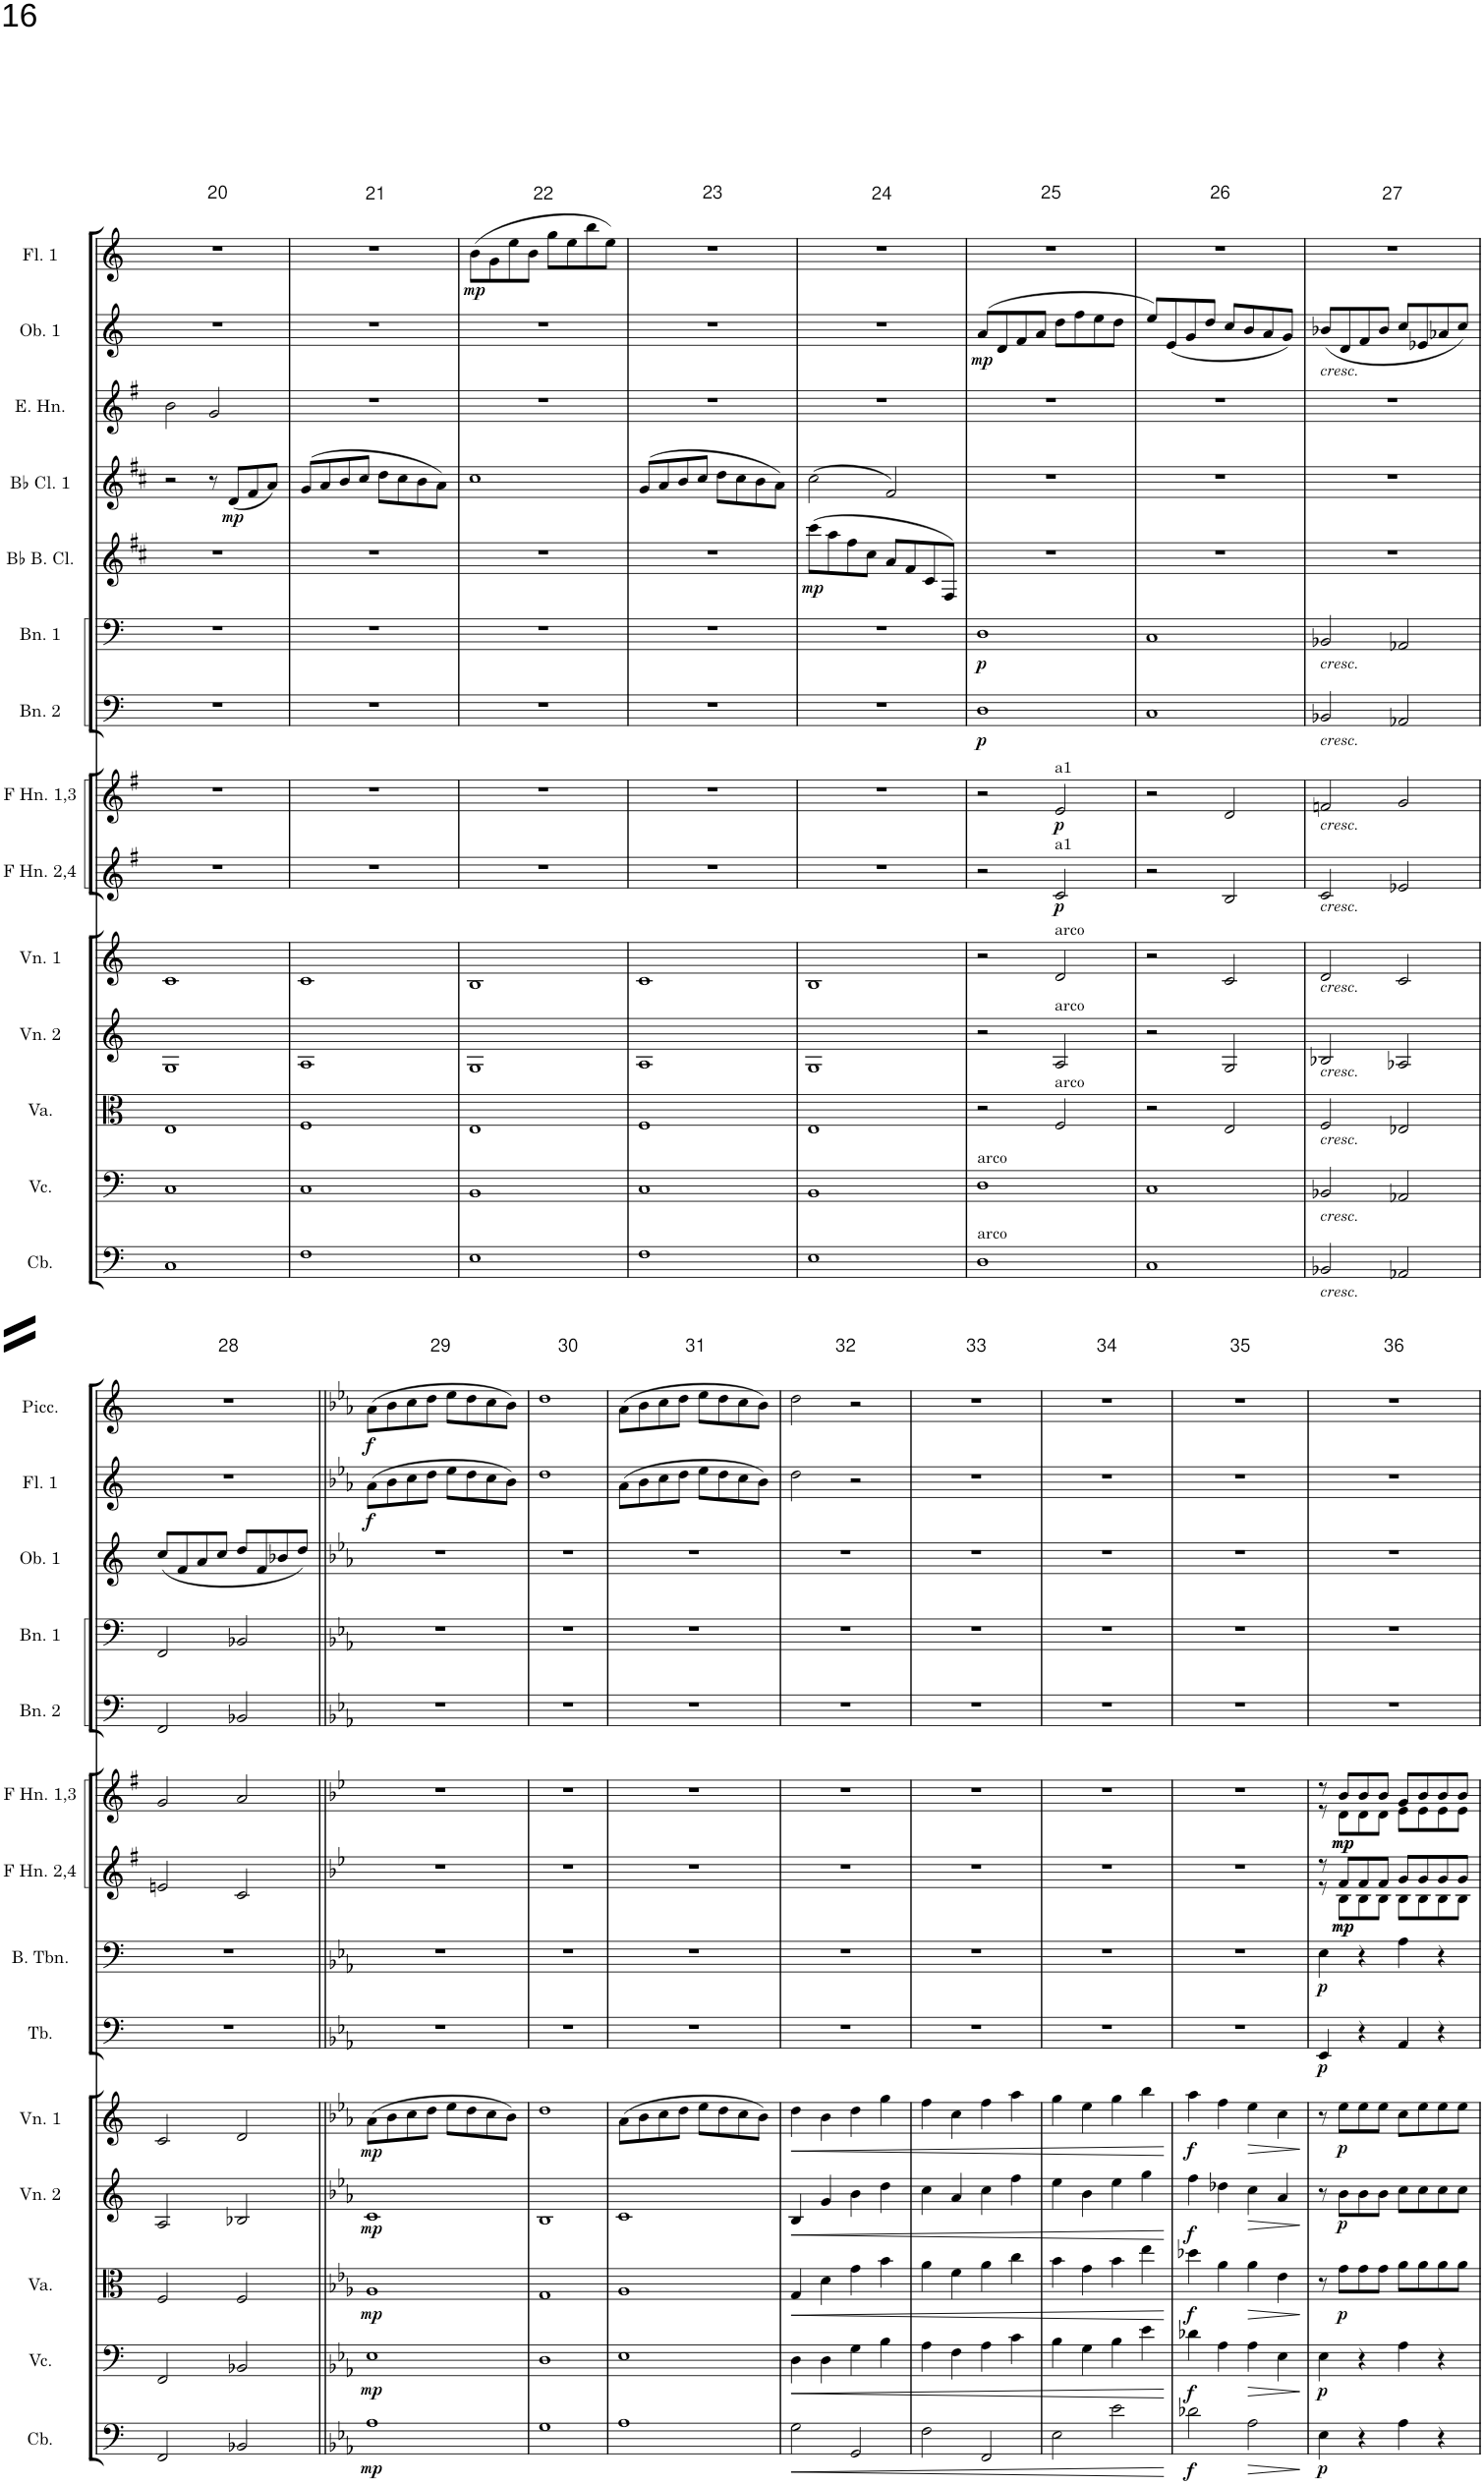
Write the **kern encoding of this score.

**kern	**dynam	**kern	**dynam	**kern	**dynam	**kern	**dynam	**kern	**dynam	**kern	**dynam	**kern	**dynam	**kern	**dynam	**kern	**dynam	**kern	**dynam	**kern	**dynam	**kern	**dynam	**kern	**dynam	**kern	**kern	**dynam	**kern	**dynam	**kern	**dynam
*part17	*part17	*part16	*part16	*part15	*part15	*part14	*part14	*part13	*part13	*part12	*part12	*part11	*part11	*part10	*part10	*part9	*part9	*part8	*part8	*part7	*part7	*part6	*part6	*part5	*part5	*part4	*part3	*part3	*part2	*part2	*part1	*part1
*staff17	*staff17	*staff16	*staff16	*staff15	*staff15	*staff14	*staff14	*staff13	*staff13	*staff12	*staff12	*staff11	*staff11	*staff10	*staff10	*staff9	*staff9	*staff8	*staff8	*staff7	*staff7	*staff6	*staff6	*staff5	*staff5	*staff4	*staff3	*staff3	*staff2	*staff2	*staff1	*staff1
*I"Contrabass	*	*I"Violoncello	*	*I"Viola	*	*I"Violin 2	*	*I"Violin 1	*	*I"Tuba	*	*I"Bass Trombone	*	*I"Horn in F 2,4	*	*I"Horn in F 1,3	*	*I"Bassoon 2	*	*I"Bassoon 1	*	*I"Bb Bass Clarinet	*	*I"Bb Clarinet 1	*	*I"English Horn	*I"Oboe 1	*	*I"Flute 1	*	*I"Piccolo	*
*I'Cb.	*	*I'Vc.	*	*I'Va.	*	*I'Vn. 2	*	*I'Vn. 1	*	*I'Tb.	*	*I'B. Tbn.	*	*	*	*	*	*I'Bn. 2	*	*I'Bn. 1	*	*I'Bb B. Cl.	*	*I'Bb Cl. 1	*	*I'E. Hn.	*I'Ob. 1	*	*I'Fl. 1	*	*I'Picc.	*
!!LO:PB:g=z
*clefF4	*	*clefF4	*	*clefC3	*	*clefG2	*	*clefG2	*	*clefF4	*	*clefF4	*	*clefG2	*	*clefG2	*	*clefF4	*	*clefF4	*	*clefG2	*	*clefG2	*	*clefG2	*clefG2	*	*clefG2	*	*clefG2	*
*Trd7c12	*	*	*	*	*	*	*	*	*	*	*	*	*	*Trd4c7	*	*Trd4c7	*	*	*	*	*	*Trd8c14	*	*Trd1c2	*	*Trd4c7	*	*	*	*	*Trd-7c-12	*
*k[]	*	*k[]	*	*k[]	*	*k[]	*	*k[]	*	*k[]	*	*k[]	*	*k[f#]	*	*k[f#]	*	*k[]	*	*k[]	*	*k[f#c#]	*	*k[f#c#]	*	*k[f#]	*k[]	*	*k[]	*	*k[]	*
*M4/4	*	*M4/4	*	*M4/4	*	*M4/4	*	*M4/4	*	*M4/4	*	*M4/4	*	*M4/4	*	*M4/4	*	*M4/4	*	*M4/4	*	*M4/4	*	*M4/4	*	*M4/4	*M4/4	*	*M4/4	*	*M4/4	*
=20	=20	=20	=20	=20	=20	=20	=20	=20	=20	=20	=20	=20	=20	=20	=20	=20	=20	=20	=20	=20	=20	=20	=20	=20	=20	=20	=20	=20	=20	=20	=20	=20
1C	.	1C	.	1E	.	1G	.	1c	.	1r	.	1r	.	1r	.	1r	.	1r	.	1r	.	1r	.	2r	.	2b\	1r	.	1r	.	1r	.
.	.	.	.	.	.	.	.	.	.	.	.	.	.	.	.	.	.	.	.	.	.	.	.	8r	.	2g/	.	.	.	.	.	.
!	!	!	!	!	!	!	!	!	!	!	!	!	!	!	!	!	!	!	!	!	!	!	!	!	!LO:DY:b	!	!	!	!	!	!	!
.	.	.	.	.	.	.	.	.	.	.	.	.	.	.	.	.	.	.	.	.	.	.	.	(8d/L	mp	.	.	.	.	.	.	.
.	.	.	.	.	.	.	.	.	.	.	.	.	.	.	.	.	.	.	.	.	.	.	.	8f#/	.	.	.	.	.	.	.	.
.	.	.	.	.	.	.	.	.	.	.	.	.	.	.	.	.	.	.	.	.	.	.	.	8a/J)	.	.	.	.	.	.	.	.
=21	=21	=21	=21	=21	=21	=21	=21	=21	=21	=21	=21	=21	=21	=21	=21	=21	=21	=21	=21	=21	=21	=21	=21	=21	=21	=21	=21	=21	=21	=21	=21	=21
1F	.	1C	.	1F	.	1A	.	1c	.	1r	.	1r	.	1r	.	1r	.	1r	.	1r	.	1r	.	(8g/L	.	1r	1r	.	1r	.	1r	.
.	.	.	.	.	.	.	.	.	.	.	.	.	.	.	.	.	.	.	.	.	.	.	.	8a/	.	.	.	.	.	.	.	.
.	.	.	.	.	.	.	.	.	.	.	.	.	.	.	.	.	.	.	.	.	.	.	.	8b/	.	.	.	.	.	.	.	.
.	.	.	.	.	.	.	.	.	.	.	.	.	.	.	.	.	.	.	.	.	.	.	.	8cc#/J	.	.	.	.	.	.	.	.
.	.	.	.	.	.	.	.	.	.	.	.	.	.	.	.	.	.	.	.	.	.	.	.	8dd\L	.	.	.	.	.	.	.	.
.	.	.	.	.	.	.	.	.	.	.	.	.	.	.	.	.	.	.	.	.	.	.	.	8cc#\	.	.	.	.	.	.	.	.
.	.	.	.	.	.	.	.	.	.	.	.	.	.	.	.	.	.	.	.	.	.	.	.	8b\	.	.	.	.	.	.	.	.
.	.	.	.	.	.	.	.	.	.	.	.	.	.	.	.	.	.	.	.	.	.	.	.	8a\J)	.	.	.	.	.	.	.	.
=22	=22	=22	=22	=22	=22	=22	=22	=22	=22	=22	=22	=22	=22	=22	=22	=22	=22	=22	=22	=22	=22	=22	=22	=22	=22	=22	=22	=22	=22	=22	=22	=22
!	!	!	!	!	!	!	!	!	!	!	!	!	!	!	!	!	!	!	!	!	!	!	!	!	!	!	!	!	!	!LO:DY:b	!	!
1E	.	1BB	.	1E	.	1G	.	1B	.	1r	.	1r	.	1r	.	1r	.	1r	.	1r	.	1r	.	1cc#	.	1r	1r	.	(8b\L	mp	1r	.
.	.	.	.	.	.	.	.	.	.	.	.	.	.	.	.	.	.	.	.	.	.	.	.	.	.	.	.	.	8g\	.	.	.
.	.	.	.	.	.	.	.	.	.	.	.	.	.	.	.	.	.	.	.	.	.	.	.	.	.	.	.	.	8ee\	.	.	.
.	.	.	.	.	.	.	.	.	.	.	.	.	.	.	.	.	.	.	.	.	.	.	.	.	.	.	.	.	8b\J	.	.	.
.	.	.	.	.	.	.	.	.	.	.	.	.	.	.	.	.	.	.	.	.	.	.	.	.	.	.	.	.	8gg\L	.	.	.
.	.	.	.	.	.	.	.	.	.	.	.	.	.	.	.	.	.	.	.	.	.	.	.	.	.	.	.	.	8ee\	.	.	.
.	.	.	.	.	.	.	.	.	.	.	.	.	.	.	.	.	.	.	.	.	.	.	.	.	.	.	.	.	8bb\	.	.	.
.	.	.	.	.	.	.	.	.	.	.	.	.	.	.	.	.	.	.	.	.	.	.	.	.	.	.	.	.	8ee\J)	.	.	.
=23	=23	=23	=23	=23	=23	=23	=23	=23	=23	=23	=23	=23	=23	=23	=23	=23	=23	=23	=23	=23	=23	=23	=23	=23	=23	=23	=23	=23	=23	=23	=23	=23
1F	.	1C	.	1F	.	1A	.	1c	.	1r	.	1r	.	1r	.	1r	.	1r	.	1r	.	1r	.	(8g/L	.	1r	1r	.	1r	.	1r	.
.	.	.	.	.	.	.	.	.	.	.	.	.	.	.	.	.	.	.	.	.	.	.	.	8a/	.	.	.	.	.	.	.	.
.	.	.	.	.	.	.	.	.	.	.	.	.	.	.	.	.	.	.	.	.	.	.	.	8b/	.	.	.	.	.	.	.	.
.	.	.	.	.	.	.	.	.	.	.	.	.	.	.	.	.	.	.	.	.	.	.	.	8cc#/J	.	.	.	.	.	.	.	.
.	.	.	.	.	.	.	.	.	.	.	.	.	.	.	.	.	.	.	.	.	.	.	.	8dd\L	.	.	.	.	.	.	.	.
.	.	.	.	.	.	.	.	.	.	.	.	.	.	.	.	.	.	.	.	.	.	.	.	8cc#\	.	.	.	.	.	.	.	.
.	.	.	.	.	.	.	.	.	.	.	.	.	.	.	.	.	.	.	.	.	.	.	.	8b\	.	.	.	.	.	.	.	.
.	.	.	.	.	.	.	.	.	.	.	.	.	.	.	.	.	.	.	.	.	.	.	.	8a\J)	.	.	.	.	.	.	.	.
=24	=24	=24	=24	=24	=24	=24	=24	=24	=24	=24	=24	=24	=24	=24	=24	=24	=24	=24	=24	=24	=24	=24	=24	=24	=24	=24	=24	=24	=24	=24	=24	=24
!	!	!	!	!	!	!	!	!	!	!	!	!	!	!	!	!	!	!	!	!	!	!	!LO:DY:b	!	!	!	!	!	!	!	!	!
1E	.	1BB	.	1E	.	1G	.	1B	.	1r	.	1r	.	1r	.	1r	.	1r	.	1r	.	(8ccc#\L	mp	(2cc#\	.	1r	1r	.	1r	.	1r	.
.	.	.	.	.	.	.	.	.	.	.	.	.	.	.	.	.	.	.	.	.	.	8aa\	.	.	.	.	.	.	.	.	.	.
.	.	.	.	.	.	.	.	.	.	.	.	.	.	.	.	.	.	.	.	.	.	8ff#\	.	.	.	.	.	.	.	.	.	.
.	.	.	.	.	.	.	.	.	.	.	.	.	.	.	.	.	.	.	.	.	.	8cc#\J	.	.	.	.	.	.	.	.	.	.
.	.	.	.	.	.	.	.	.	.	.	.	.	.	.	.	.	.	.	.	.	.	8a/L	.	2f#/)	.	.	.	.	.	.	.	.
.	.	.	.	.	.	.	.	.	.	.	.	.	.	.	.	.	.	.	.	.	.	8f#/	.	.	.	.	.	.	.	.	.	.
.	.	.	.	.	.	.	.	.	.	.	.	.	.	.	.	.	.	.	.	.	.	8c#/	.	.	.	.	.	.	.	.	.	.
.	.	.	.	.	.	.	.	.	.	.	.	.	.	.	.	.	.	.	.	.	.	8F#/J)	.	.	.	.	.	.	.	.	.	.
=25	=25	=25	=25	=25	=25	=25	=25	=25	=25	=25	=25	=25	=25	=25	=25	=25	=25	=25	=25	=25	=25	=25	=25	=25	=25	=25	=25	=25	=25	=25	=25	=25
!	!	!LO:TX:a:t=arco	!	!	!	!	!	!	!	!	!	!	!	!	!	!	!	!	!	!	!	!	!	!	!	!	!	!	!	!	!	!
!LO:TX:a:t=arco	!	!	!	!	!	!	!	!	!	!	!	!	!	!	!	!	!	!	!	!	!	!	!	!	!	!	!	!	!	!	!	!
!	!	!	!	!	!	!	!	!	!	!	!	!	!	!	!	!	!	!	!LO:DY:b	!	!LO:DY:b	!	!	!	!	!	!	!LO:DY:b	!	!	!	!
1D	.	1D	.	2r	.	2r	.	2r	.	1r	.	1r	.	2r	.	2r	.	1D	p	1D	p	1r	.	1r	.	1r	(8a/L	mp	1r	.	1r	.
.	.	.	.	.	.	.	.	.	.	.	.	.	.	.	.	.	.	.	.	.	.	.	.	.	.	.	8d/	.	.	.	.	.
.	.	.	.	.	.	.	.	.	.	.	.	.	.	.	.	.	.	.	.	.	.	.	.	.	.	.	8f/	.	.	.	.	.
.	.	.	.	.	.	.	.	.	.	.	.	.	.	.	.	.	.	.	.	.	.	.	.	.	.	.	8a/J	.	.	.	.	.
!	!	!	!	!	!	!	!	!	!	!	!	!	!	!	!	!LO:TX:a:t=a1	!	!	!	!	!	!	!	!	!	!	!	!	!	!	!	!
!	!	!	!	!	!	!	!	!	!	!	!	!	!	!LO:TX:a:t=a1	!	!	!	!	!	!	!	!	!	!	!	!	!	!	!	!	!	!
!	!	!	!	!	!	!	!	!LO:TX:a:t=arco	!	!	!	!	!	!	!	!	!	!	!	!	!	!	!	!	!	!	!	!	!	!	!	!
!	!	!	!	!	!	!LO:TX:a:t=arco	!	!	!	!	!	!	!	!	!	!	!	!	!	!	!	!	!	!	!	!	!	!	!	!	!	!
!	!	!	!	!LO:TX:a:t=arco	!	!	!	!	!	!	!	!	!	!	!	!	!	!	!	!	!	!	!	!	!	!	!	!	!	!	!	!
!	!	!	!	!	!	!	!	!	!	!	!	!	!	!	!LO:DY:b	!	!LO:DY:b	!	!	!	!	!	!	!	!	!	!	!	!	!	!	!
.	.	.	.	2F/	.	2A/	.	2d/	.	.	.	.	.	2c/	p	2e/	p	.	.	.	.	.	.	.	.	.	8dd\L	.	.	.	.	.
.	.	.	.	.	.	.	.	.	.	.	.	.	.	.	.	.	.	.	.	.	.	.	.	.	.	.	8ff\	.	.	.	.	.
.	.	.	.	.	.	.	.	.	.	.	.	.	.	.	.	.	.	.	.	.	.	.	.	.	.	.	8ee\	.	.	.	.	.
.	.	.	.	.	.	.	.	.	.	.	.	.	.	.	.	.	.	.	.	.	.	.	.	.	.	.	8dd\J	.	.	.	.	.
=26	=26	=26	=26	=26	=26	=26	=26	=26	=26	=26	=26	=26	=26	=26	=26	=26	=26	=26	=26	=26	=26	=26	=26	=26	=26	=26	=26	=26	=26	=26	=26	=26
1C	.	1C	.	2r	.	2r	.	2r	.	1r	.	1r	.	2r	.	2r	.	1C	.	1C	.	1r	.	1r	.	1r	8ee/L)	.	1r	.	1r	.
.	.	.	.	.	.	.	.	.	.	.	.	.	.	.	.	.	.	.	.	.	.	.	.	.	.	.	(8e/	.	.	.	.	.
.	.	.	.	.	.	.	.	.	.	.	.	.	.	.	.	.	.	.	.	.	.	.	.	.	.	.	8g/	.	.	.	.	.
.	.	.	.	.	.	.	.	.	.	.	.	.	.	.	.	.	.	.	.	.	.	.	.	.	.	.	8dd/J	.	.	.	.	.
.	.	.	.	2E/	.	2G/	.	2c/	.	.	.	.	.	2B/	.	2d/	.	.	.	.	.	.	.	.	.	.	8cc/L	.	.	.	.	.
.	.	.	.	.	.	.	.	.	.	.	.	.	.	.	.	.	.	.	.	.	.	.	.	.	.	.	8b/	.	.	.	.	.
.	.	.	.	.	.	.	.	.	.	.	.	.	.	.	.	.	.	.	.	.	.	.	.	.	.	.	8a/	.	.	.	.	.
.	.	.	.	.	.	.	.	.	.	.	.	.	.	.	.	.	.	.	.	.	.	.	.	.	.	.	8g/J)	.	.	.	.	.
=27	=27	=27	=27	=27	=27	=27	=27	=27	=27	=27	=27	=27	=27	=27	=27	=27	=27	=27	=27	=27	=27	=27	=27	=27	=27	=27	=27	=27	=27	=27	=27	=27
!	!	!	!	!	!	!	!	!	!	!	!	!	!	!	!	!	!	!	!	!	!	!	!	!	!	!	!LO:TX:b:i:t=cresc.	!	!	!	!	!
!	!	!	!	!	!	!	!	!	!	!	!	!	!	!	!	!	!	!	!	!LO:TX:b:i:t=cresc.	!	!	!	!	!	!	!	!	!	!	!	!
!	!	!	!	!	!	!	!	!	!	!	!	!	!	!	!	!	!	!LO:TX:b:i:t=cresc.	!	!	!	!	!	!	!	!	!	!	!	!	!	!
!	!	!	!	!	!	!	!	!	!	!	!	!	!	!	!	!LO:TX:b:i:t=cresc.	!	!	!	!	!	!	!	!	!	!	!	!	!	!	!	!
!	!	!	!	!	!	!	!	!	!	!	!	!	!	!LO:TX:b:i:t=cresc.	!	!	!	!	!	!	!	!	!	!	!	!	!	!	!	!	!	!
!	!	!	!	!	!	!	!	!LO:TX:b:i:t=cresc.	!	!	!	!	!	!	!	!	!	!	!	!	!	!	!	!	!	!	!	!	!	!	!	!
!	!	!	!	!	!	!LO:TX:b:i:t=cresc.	!	!	!	!	!	!	!	!	!	!	!	!	!	!	!	!	!	!	!	!	!	!	!	!	!	!
!	!	!	!	!LO:TX:b:i:t=cresc.	!	!	!	!	!	!	!	!	!	!	!	!	!	!	!	!	!	!	!	!	!	!	!	!	!	!	!	!
!	!	!LO:TX:b:i:t=cresc.	!	!	!	!	!	!	!	!	!	!	!	!	!	!	!	!	!	!	!	!	!	!	!	!	!	!	!	!	!	!
!LO:TX:b:i:t=cresc.	!	!	!	!	!	!	!	!	!	!	!	!	!	!	!	!	!	!	!	!	!	!	!	!	!	!	!	!	!	!	!	!
2BB-X/	.	2BB-X/	.	2F/	.	2B-X/	.	2d/	.	1r	.	1r	.	2c/	.	2fn/	.	2BB-X/	.	2BB-X/	.	1r	.	1r	.	1r	(8b-X/L	.	1r	.	1r	.
.	.	.	.	.	.	.	.	.	.	.	.	.	.	.	.	.	.	.	.	.	.	.	.	.	.	.	8d/	.	.	.	.	.
.	.	.	.	.	.	.	.	.	.	.	.	.	.	.	.	.	.	.	.	.	.	.	.	.	.	.	8f/	.	.	.	.	.
.	.	.	.	.	.	.	.	.	.	.	.	.	.	.	.	.	.	.	.	.	.	.	.	.	.	.	8b-/J	.	.	.	.	.
2AA-X/	.	2AA-X/	.	2E-X/	.	2A-X/	.	2c/	.	.	.	.	.	2e-X/	.	2g/	.	2AA-X/	.	2AA-X/	.	.	.	.	.	.	8cc/L	.	.	.	.	.
.	.	.	.	.	.	.	.	.	.	.	.	.	.	.	.	.	.	.	.	.	.	.	.	.	.	.	8e-X/	.	.	.	.	.
.	.	.	.	.	.	.	.	.	.	.	.	.	.	.	.	.	.	.	.	.	.	.	.	.	.	.	8a-X/	.	.	.	.	.
.	.	.	.	.	.	.	.	.	.	.	.	.	.	.	.	.	.	.	.	.	.	.	.	.	.	.	8cc/J)	.	.	.	.	.
!!LO:LB:g=z
=28	=28	=28	=28	=28	=28	=28	=28	=28	=28	=28	=28	=28	=28	=28	=28	=28	=28	=28	=28	=28	=28	=28	=28	=28	=28	=28	=28	=28	=28	=28	=28	=28
2FF/	.	2FF/	.	2F/	.	2A/	.	2c/	.	1r	.	1r	.	2en/	.	2g/	.	2FF/	.	2FF/	.	1r	.	1r	.	1r	(8cc/L	.	1r	.	1r	.
.	.	.	.	.	.	.	.	.	.	.	.	.	.	.	.	.	.	.	.	.	.	.	.	.	.	.	8f/	.	.	.	.	.
.	.	.	.	.	.	.	.	.	.	.	.	.	.	.	.	.	.	.	.	.	.	.	.	.	.	.	8a/	.	.	.	.	.
.	.	.	.	.	.	.	.	.	.	.	.	.	.	.	.	.	.	.	.	.	.	.	.	.	.	.	8cc/J	.	.	.	.	.
2BB-X/	.	2BB-X/	.	2F/	.	2B-X/	.	2d/	.	.	.	.	.	2c/	.	2a/	.	2BB-X/	.	2BB-X/	.	.	.	.	.	.	8dd/L	.	.	.	.	.
.	.	.	.	.	.	.	.	.	.	.	.	.	.	.	.	.	.	.	.	.	.	.	.	.	.	.	8f/	.	.	.	.	.
.	.	.	.	.	.	.	.	.	.	.	.	.	.	.	.	.	.	.	.	.	.	.	.	.	.	.	8b-X/	.	.	.	.	.
.	.	.	.	.	.	.	.	.	.	.	.	.	.	.	.	.	.	.	.	.	.	.	.	.	.	.	8dd/J)	.	.	.	.	.
=29||	=29||	=29||	=29||	=29||	=29||	=29||	=29||	=29||	=29||	=29||	=29||	=29||	=29||	=29||	=29||	=29||	=29||	=29||	=29||	=29||	=29||	=29||	=29||	=29||	=29||	=29||	=29||	=29||	=29||	=29||	=29||	=29||
*k[b-e-a-]	*	*k[b-e-a-]	*	*k[b-e-a-]	*	*k[b-e-a-]	*	*k[b-e-a-]	*	*k[b-e-a-]	*	*k[b-e-a-]	*	*k[b-e-]	*	*k[b-e-]	*	*k[b-e-a-]	*	*k[b-e-a-]	*	*k[b-]	*	*k[b-]	*	*k[b-e-]	*k[b-e-a-]	*	*k[b-e-a-]	*	*k[b-e-a-]	*
!	!LO:DY:b	!	!LO:DY:b	!	!LO:DY:b	!	!LO:DY:b	!	!LO:DY:b	!	!	!	!	!	!	!	!	!	!	!	!	!	!	!	!	!	!	!	!	!LO:DY:b	!	!LO:DY:b
1A-	mp	1E-	mp	1A-	mp	1c	mp	(8a-\L	mp	1r	.	1r	.	1r	.	1r	.	1r	.	1r	.	1r	.	1r	.	1r	1r	.	(8a-\L	f	(8a-\L	f
.	.	.	.	.	.	.	.	8b-\	.	.	.	.	.	.	.	.	.	.	.	.	.	.	.	.	.	.	.	.	8b-\	.	8b-\	.
.	.	.	.	.	.	.	.	8cc\	.	.	.	.	.	.	.	.	.	.	.	.	.	.	.	.	.	.	.	.	8cc\	.	8cc\	.
.	.	.	.	.	.	.	.	8dd\J	.	.	.	.	.	.	.	.	.	.	.	.	.	.	.	.	.	.	.	.	8dd\J	.	8dd\J	.
.	.	.	.	.	.	.	.	8ee-\L	.	.	.	.	.	.	.	.	.	.	.	.	.	.	.	.	.	.	.	.	8ee-\L	.	8ee-\L	.
.	.	.	.	.	.	.	.	8dd\	.	.	.	.	.	.	.	.	.	.	.	.	.	.	.	.	.	.	.	.	8dd\	.	8dd\	.
.	.	.	.	.	.	.	.	8cc\	.	.	.	.	.	.	.	.	.	.	.	.	.	.	.	.	.	.	.	.	8cc\	.	8cc\	.
.	.	.	.	.	.	.	.	8b-\J)	.	.	.	.	.	.	.	.	.	.	.	.	.	.	.	.	.	.	.	.	8b-\J)	.	8b-\J)	.
=30	=30	=30	=30	=30	=30	=30	=30	=30	=30	=30	=30	=30	=30	=30	=30	=30	=30	=30	=30	=30	=30	=30	=30	=30	=30	=30	=30	=30	=30	=30	=30	=30
1G	.	1D	.	1G	.	1B-	.	1dd	.	1r	.	1r	.	1r	.	1r	.	1r	.	1r	.	1r	.	1r	.	1r	1r	.	1dd	.	1dd	.
=31	=31	=31	=31	=31	=31	=31	=31	=31	=31	=31	=31	=31	=31	=31	=31	=31	=31	=31	=31	=31	=31	=31	=31	=31	=31	=31	=31	=31	=31	=31	=31	=31
1A-	.	1E-	.	1A-	.	1c	.	(8a-\L	.	1r	.	1r	.	1r	.	1r	.	1r	.	1r	.	1r	.	1r	.	1r	1r	.	(8a-\L	.	(8a-\L	.
.	.	.	.	.	.	.	.	8b-\	.	.	.	.	.	.	.	.	.	.	.	.	.	.	.	.	.	.	.	.	8b-\	.	8b-\	.
.	.	.	.	.	.	.	.	8cc\	.	.	.	.	.	.	.	.	.	.	.	.	.	.	.	.	.	.	.	.	8cc\	.	8cc\	.
.	.	.	.	.	.	.	.	8dd\J	.	.	.	.	.	.	.	.	.	.	.	.	.	.	.	.	.	.	.	.	8dd\J	.	8dd\J	.
.	.	.	.	.	.	.	.	8ee-\L	.	.	.	.	.	.	.	.	.	.	.	.	.	.	.	.	.	.	.	.	8ee-\L	.	8ee-\L	.
.	.	.	.	.	.	.	.	8dd\	.	.	.	.	.	.	.	.	.	.	.	.	.	.	.	.	.	.	.	.	8dd\	.	8dd\	.
.	.	.	.	.	.	.	.	8cc\	.	.	.	.	.	.	.	.	.	.	.	.	.	.	.	.	.	.	.	.	8cc\	.	8cc\	.
.	.	.	.	.	.	.	.	8b-\J)	.	.	.	.	.	.	.	.	.	.	.	.	.	.	.	.	.	.	.	.	8b-\J)	.	8b-\J)	.
=32	=32	=32	=32	=32	=32	=32	=32	=32	=32	=32	=32	=32	=32	=32	=32	=32	=32	=32	=32	=32	=32	=32	=32	=32	=32	=32	=32	=32	=32	=32	=32	=32
!	!LO:HP:b	!	!LO:HP:b	!	!LO:HP:b	!	!LO:HP:b	!	!LO:HP:b	!	!	!	!	!	!	!	!	!	!	!	!	!	!	!	!	!	!	!	!	!	!	!
2G\	<	4D\	<	4G/	<	4B-/	<	4dd\	<	1r	.	1r	.	1r	.	1r	.	1r	.	1r	.	1r	.	1r	.	1r	1r	.	2dd\	.	2dd\	.
.	.	4D\	.	4d\	.	4g/	.	4b-\	.	.	.	.	.	.	.	.	.	.	.	.	.	.	.	.	.	.	.	.	.	.	.	.
2GG/	.	4G\	.	4g\	.	4b-\	.	4dd\	.	.	.	.	.	.	.	.	.	.	.	.	.	.	.	.	.	.	.	.	2r	.	2r	.
.	.	4B-\	.	4b-\	.	4dd\	.	4gg\	.	.	.	.	.	.	.	.	.	.	.	.	.	.	.	.	.	.	.	.	.	.	.	.
=33	=33	=33	=33	=33	=33	=33	=33	=33	=33	=33	=33	=33	=33	=33	=33	=33	=33	=33	=33	=33	=33	=33	=33	=33	=33	=33	=33	=33	=33	=33	=33	=33
2F\	.	4A-\	.	4a-\	.	4cc\	.	4ff\	.	1r	.	1r	.	1r	.	1r	.	1r	.	1r	.	1r	.	1r	.	1r	1r	.	1r	.	1r	.
.	.	4F\	.	4f\	.	4a-/	.	4cc\	.	.	.	.	.	.	.	.	.	.	.	.	.	.	.	.	.	.	.	.	.	.	.	.
2FF/	.	4A-\	.	4a-\	.	4cc\	.	4ff\	.	.	.	.	.	.	.	.	.	.	.	.	.	.	.	.	.	.	.	.	.	.	.	.
.	.	4c\	.	4cc\	.	4ff\	.	4aa-\	.	.	.	.	.	.	.	.	.	.	.	.	.	.	.	.	.	.	.	.	.	.	.	.
=34	=34	=34	=34	=34	=34	=34	=34	=34	=34	=34	=34	=34	=34	=34	=34	=34	=34	=34	=34	=34	=34	=34	=34	=34	=34	=34	=34	=34	=34	=34	=34	=34
2E-\	.	4B-\	.	4b-\	.	4ee-\	.	4gg\	.	1r	.	1r	.	1r	.	1r	.	1r	.	1r	.	1r	.	1r	.	1r	1r	.	1r	.	1r	.
.	.	4G\	.	4g\	.	4b-\	.	4ee-\	.	.	.	.	.	.	.	.	.	.	.	.	.	.	.	.	.	.	.	.	.	.	.	.
2e-\	.	4B-\	.	4b-\	.	4ee-\	.	4gg\	.	.	.	.	.	.	.	.	.	.	.	.	.	.	.	.	.	.	.	.	.	.	.	.
.	.	4e-\	.	4ee-\	.	4gg\	.	4bb-\	.	.	.	.	.	.	.	.	.	.	.	.	.	.	.	.	.	.	.	.	.	.	.	.
.	[	.	[	.	[	.	[	.	[	.	.	.	.	.	.	.	.	.	.	.	.	.	.	.	.	.	.	.	.	.	.	.
=35	=35	=35	=35	=35	=35	=35	=35	=35	=35	=35	=35	=35	=35	=35	=35	=35	=35	=35	=35	=35	=35	=35	=35	=35	=35	=35	=35	=35	=35	=35	=35	=35
!	!LO:DY:b	!	!LO:DY:b	!	!LO:DY:b	!	!LO:DY:b	!	!LO:DY:b	!	!	!	!	!	!	!	!	!	!	!	!	!	!	!	!	!	!	!	!	!	!	!
2d-X\	f	4d-X\	f	4dd-X\	f	4ff\	f	4aa-\	f	1r	.	1r	.	1r	.	1r	.	1r	.	1r	.	1r	.	1r	.	1r	1r	.	1r	.	1r	.
.	.	4A-\	.	4a-\	.	4dd-X\	.	4ff\	.	.	.	.	.	.	.	.	.	.	.	.	.	.	.	.	.	.	.	.	.	.	.	.
!	!LO:HP:b	!	!LO:HP:b	!	!LO:HP:b	!	!LO:HP:b	!	!LO:HP:b	!	!	!	!	!	!	!	!	!	!	!	!	!	!	!	!	!	!	!	!	!	!	!
2A-\	>	4A-\	>	4a-\	>	4cc\	>	4ee-\	>	.	.	.	.	.	.	.	.	.	.	.	.	.	.	.	.	.	.	.	.	.	.	.
.	.	4E-\	.	4e-\	.	4a-/	.	4cc\	.	.	.	.	.	.	.	.	.	.	.	.	.	.	.	.	.	.	.	.	.	.	.	.
.	]	.	]	.	]	.	]	.	]	.	.	.	.	.	.	.	.	.	.	.	.	.	.	.	.	.	.	.	.	.	.	.
=36	=36	=36	=36	=36	=36	=36	=36	=36	=36	=36	=36	=36	=36	=36	=36	=36	=36	=36	=36	=36	=36	=36	=36	=36	=36	=36	=36	=36	=36	=36	=36	=36
*	*	*	*	*	*	*	*	*	*	*	*	*	*	*^	*	*^	*	*	*	*	*	*	*	*	*	*	*	*	*	*	*	*
!	!LO:DY:b	!	!LO:DY:b	!	!	!	!	!	!	!	!LO:DY:b	!	!LO:DY:b	!	!	!	!	!	!	!	!	!	!	!	!	!	!	!	!	!	!	!	!	!
4E-\	p	4E-\	p	8r	.	8r	.	8r	.	4EE-/	p	4E-\	p	8r	8r	.	8r	8r	.	1r	.	1r	.	1r	.	1r	.	1r	1r	.	1r	.	1r	.
!	!	!	!	!	!LO:DY:b	!	!LO:DY:b	!	!LO:DY:b	!	!	!	!	!	!	!LO:DY:b	!	!	!	!	!	!	!	!	!	!	!	!	!	!	!	!	!	!
!	!	!	!	!	!	!	!	!	!	!	!	!	!	!	!	!LO:DY:n=1:b	!	!	!LO:DY:b	!	!	!	!	!	!	!	!	!	!	!	!	!	!	!
!	!	!	!	!	!	!	!	!	!	!	!	!	!	!	!	!	!	!	!LO:DY:n=1:b	!	!	!	!	!	!	!	!	!	!	!	!	!	!	!
.	.	.	.	8g\L	p	8b-\L	p	8ee-\L	p	.	.	.	.	8f/L	8B-\L	mp mp	8b-/L	8d\L	mp mp	.	.	.	.	.	.	.	.	.	.	.	.	.	.	.
4r	.	4r	.	8g\	.	8b-\	.	8ee-\	.	4r	.	4r	.	8f/	8B-\	.	8b-/	8d\	.	.	.	.	.	.	.	.	.	.	.	.	.	.	.	.
.	.	.	.	8g\J	.	8b-\J	.	8ee-\J	.	.	.	.	.	8f/J	8B-\J	.	8b-/J	8d\J	.	.	.	.	.	.	.	.	.	.	.	.	.	.	.	.
4A-\	.	4A-\	.	8a-\L	.	8cc\L	.	8cc\L	.	4AA-/	.	4A-\	.	8g/L	8B-\L	.	8g/L	8e-\L	.	.	.	.	.	.	.	.	.	.	.	.	.	.	.	.
.	.	.	.	8a-\	.	8cc\	.	8ee-\	.	.	.	.	.	8g/	8B-\	.	8b-/	8e-\	.	.	.	.	.	.	.	.	.	.	.	.	.	.	.	.
4r	.	4r	.	8a-\	.	8cc\	.	8ee-\	.	4r	.	4r	.	8g/	8B-\	.	8b-/	8e-\	.	.	.	.	.	.	.	.	.	.	.	.	.	.	.	.
.	.	.	.	8a-\J	.	8cc\J	.	8ee-\J	.	.	.	.	.	8g/J	8B-\J	.	8b-/J	8e-\J	.	.	.	.	.	.	.	.	.	.	.	.	.	.	.	.
*	*	*	*	*	*	*	*	*	*	*	*	*	*	*v	*v	*	*	*	*	*	*	*	*	*	*	*	*	*	*	*	*	*	*	*
*	*	*	*	*	*	*	*	*	*	*	*	*	*	*	*	*v	*v	*	*	*	*	*	*	*	*	*	*	*	*	*	*	*	*
=	=	=	=	=	=	=	=	=	=	=	=	=	=	=	=	=	=	=	=	=	=	=	=	=	=	=	=	=	=	=	=	=
*-	*-	*-	*-	*-	*-	*-	*-	*-	*-	*-	*-	*-	*-	*-	*-	*-	*-	*-	*-	*-	*-	*-	*-	*-	*-	*-	*-	*-	*-	*-	*-	*-
